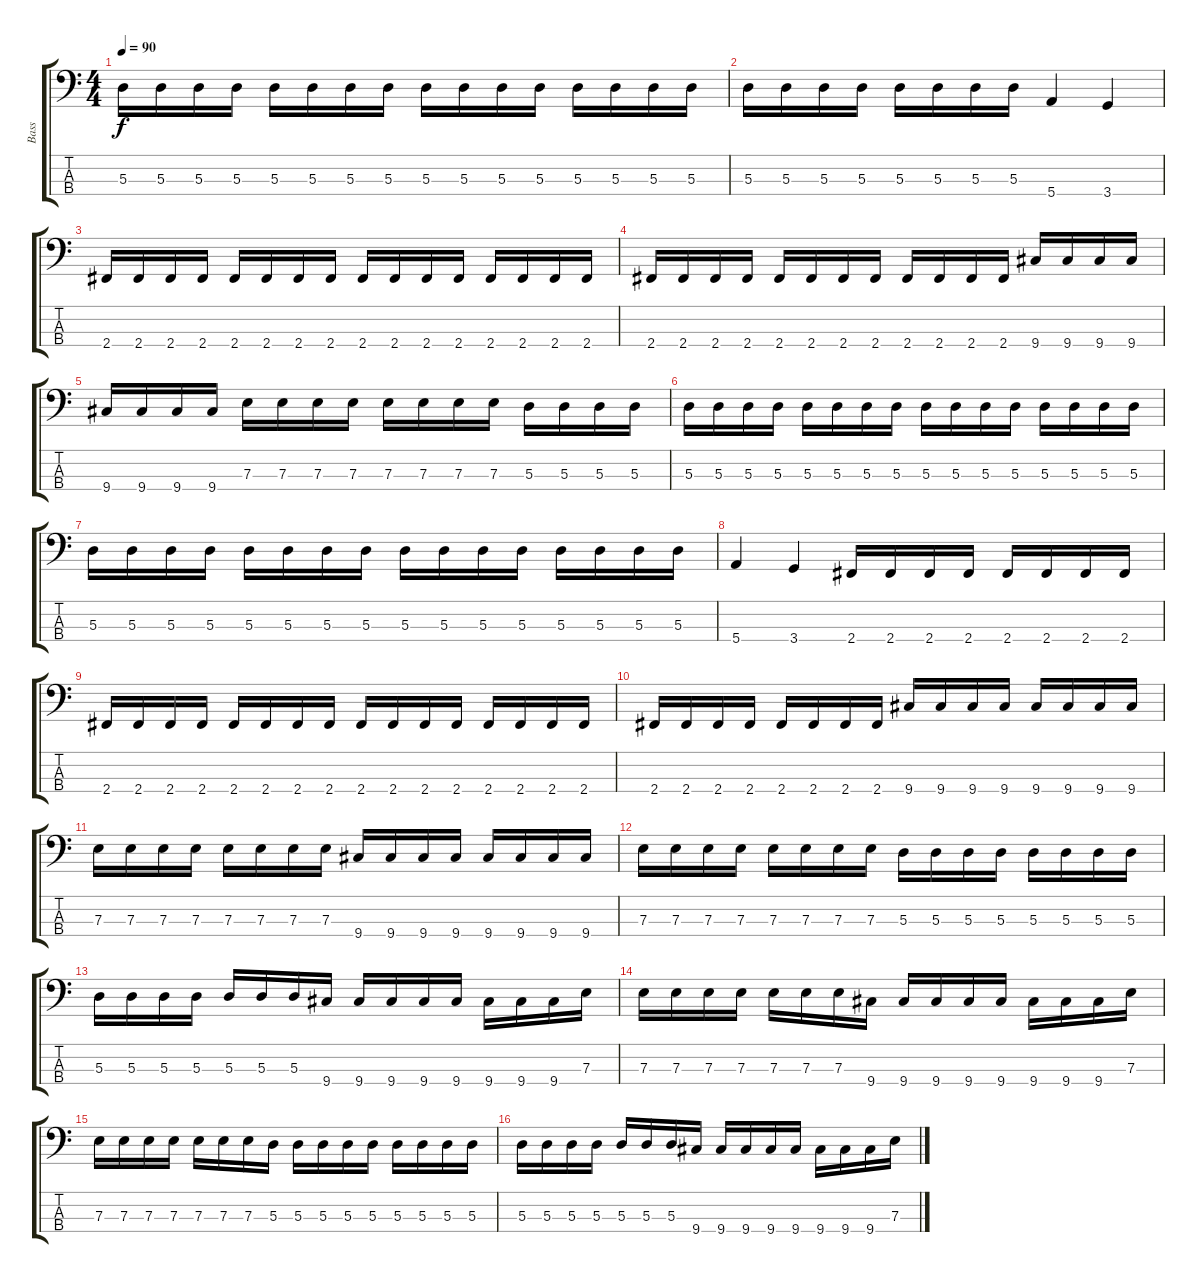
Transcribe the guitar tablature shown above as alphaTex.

\track ("Bass" "Bass") {instrument electricbassfinger}
\staff {score tabs}
\tuning (G2 D2 A1 E1) {hide}
\ts (4 4)
\tempo 90
\clef f4
\ks c
5.3.16{dy f} 5.3.16 5.3.16 5.3.16 5.3.16 5.3.16 5.3.16 5.3.16 5.3.16 5.3.16 5.3.16 5.3.16 5.3.16 5.3.16 5.3.16 5.3.16 |
5.3.16 5.3.16 5.3.16 5.3.16 5.3.16 5.3.16 5.3.16 5.3.16 5.4.4 3.4.4 |
2.4.16 2.4.16 2.4.16 2.4.16 2.4.16 2.4.16 2.4.16 2.4.16 2.4.16 2.4.16 2.4.16 2.4.16 2.4.16 2.4.16 2.4.16 2.4.16 |
2.4.16 2.4.16 2.4.16 2.4.16 2.4.16 2.4.16 2.4.16 2.4.16 2.4.16 2.4.16 2.4.16 2.4.16 9.4.16 9.4.16 9.4.16 9.4.16 |
9.4.16 9.4.16 9.4.16 9.4.16 7.3.16 7.3.16 7.3.16 7.3.16 7.3.16 7.3.16 7.3.16 7.3.16 5.3.16 5.3.16 5.3.16 5.3.16 |
5.3.16 5.3.16 5.3.16 5.3.16 5.3.16 5.3.16 5.3.16 5.3.16 5.3.16 5.3.16 5.3.16 5.3.16 5.3.16 5.3.16 5.3.16 5.3.16 |
5.3.16 5.3.16 5.3.16 5.3.16 5.3.16 5.3.16 5.3.16 5.3.16 5.3.16 5.3.16 5.3.16 5.3.16 5.3.16 5.3.16 5.3.16 5.3.16 |
5.4.4 3.4.4 2.4.16 2.4.16 2.4.16 2.4.16 2.4.16 2.4.16 2.4.16 2.4.16 |
2.4.16 2.4.16 2.4.16 2.4.16 2.4.16 2.4.16 2.4.16 2.4.16 2.4.16 2.4.16 2.4.16 2.4.16 2.4.16 2.4.16 2.4.16 2.4.16 |
2.4.16 2.4.16 2.4.16 2.4.16 2.4.16 2.4.16 2.4.16 2.4.16 9.4.16 9.4.16 9.4.16 9.4.16 9.4.16 9.4.16 9.4.16 9.4.16 |
7.3.16 7.3.16 7.3.16 7.3.16 7.3.16 7.3.16 7.3.16 7.3.16 9.4.16 9.4.16 9.4.16 9.4.16 9.4.16 9.4.16 9.4.16 9.4.16 |
7.3.16 7.3.16 7.3.16 7.3.16 7.3.16 7.3.16 7.3.16 7.3.16 5.3.16 5.3.16 5.3.16 5.3.16 5.3.16 5.3.16 5.3.16 5.3.16 |
5.3.16 5.3.16 5.3.16 5.3.16 5.3.16 5.3.16 5.3.16 9.4.16 9.4.16 9.4.16 9.4.16 9.4.16 9.4.16 9.4.16 9.4.16 7.3.16 |
7.3.16 7.3.16 7.3.16 7.3.16 7.3.16 7.3.16 7.3.16 9.4.16 9.4.16 9.4.16 9.4.16 9.4.16 9.4.16 9.4.16 9.4.16 7.3.16 |
7.3.16 7.3.16 7.3.16 7.3.16 7.3.16 7.3.16 7.3.16 5.3.16 5.3.16 5.3.16 5.3.16 5.3.16 5.3.16 5.3.16 5.3.16 5.3.16 |
5.3.16 5.3.16 5.3.16 5.3.16 5.3.16 5.3.16 5.3.16 9.4.16 9.4.16 9.4.16 9.4.16 9.4.16 9.4.16 9.4.16 9.4.16 7.3.16
